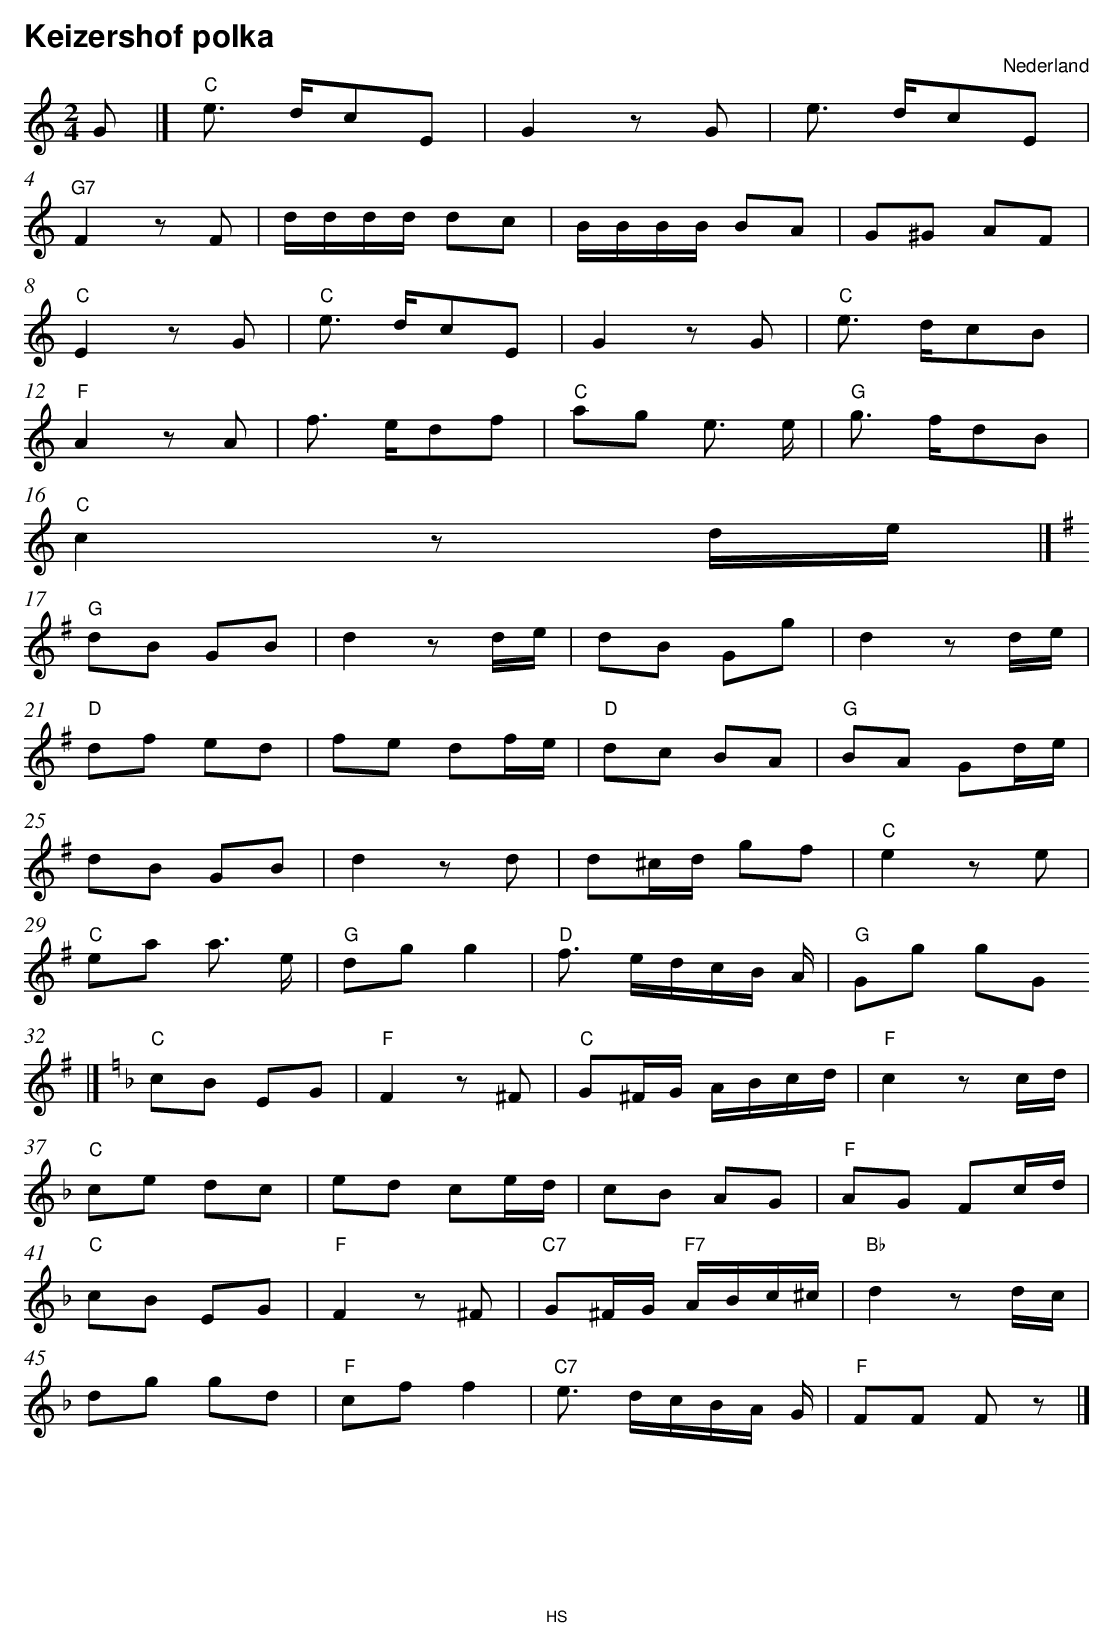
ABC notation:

X:1
T:Keizershof polka
O:Nederland
M:2/4
L:1/8
Q:1/4=130
K:C
V:1
G |]"C" e3/2 d/cE |G2 zG |e3/2 d/cE |
"G7" F2 zF |d/d/d/d/ dc |B/B/B/B/ BA |G^G AF |
"C" E2 zG |"C" e3/2 d/cE |G2 zG |"C" e3/2 d/cB |
"F" A2 zA |f3/2 e/df |"C" ag e3/2 e/|"G" g3/2 f/dB |
"C" c2 zd/e/  |]
K:G
"G" dB GB |d2 zd/e/ |dB Gg |d2 zd/e/ |
"D" df ed |fe df/e/ |"D" dc BA |"G" BA Gd/e/ |
dB GB |d2 zd |d^c/d/ gf |"C" e2 ze |
"C" ea a3/2 e/|"G" dg g2 |"D" f3/2 e/d/c/B/ A/|"G" Gg gG
|]
K:F
"C" cB EG |"F" F2 z^F |"C" G^F/G/ A/B/c/d/ |"F" c2 zc/d/ |
"C" ce dc |ed ce/d/ |cB AG |"F" AG Fc/d/ |
"C" cB EG |"F" F2 z^F |"C7" G^F/G/ "F7" A/B/c/^c/ |"Bb" d2 zd/c/ |
dg gd |"F" cf f2 |"C7" e3/2 d/c/B/A/ G/|"F" FF Fz |]
